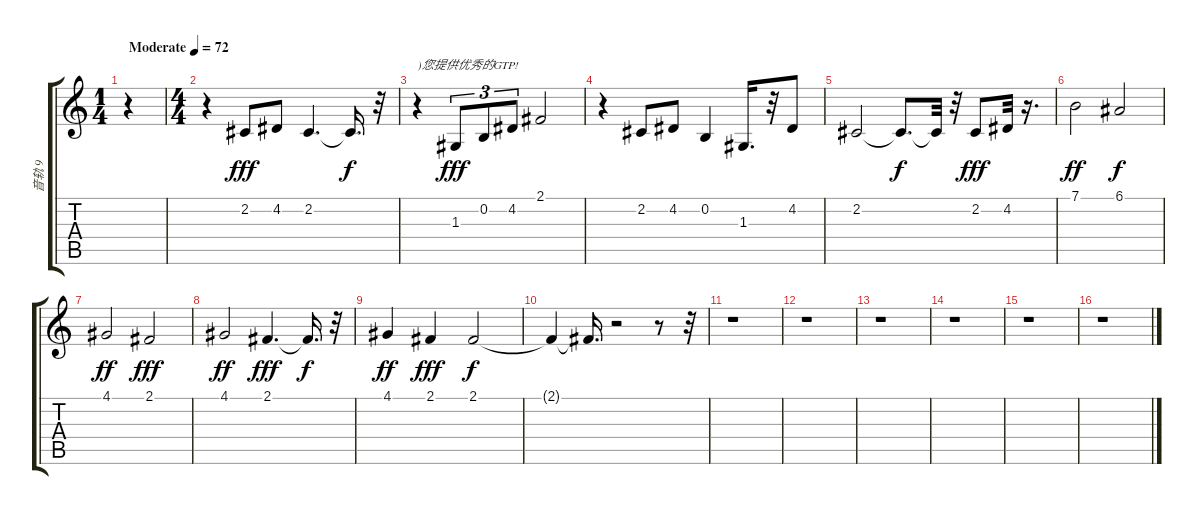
\track ("音轨 9" "音轨 9") {instrument choiraahs}
\staff {score tabs}
\tuning (E4 B3 G3 D3 A2 E2) {hide}
\ts (1 4)
\tempo (72 "Moderate")
\clef g2
\ks c
r.4{dy fff instrument choiraahs} |
\ts (4 4)
r.4 2.2.8 4.2.8 2.2.4{d} 2.2{t}.16{d dy f} r.32 |
r.4{txt ")您提供优秀的GTP!"} 1.3.8{tu (3 2) dy fff} 0.2.8{tu (3 2)} 4.2.8{tu (3 2)} 2.1.2 |
r.4 2.2.8 4.2.8 0.2.4 1.3.16{d} r.32 4.2.8 |
2.2.2 2.2{t}.8{d dy f} 2.2{t}.32 r.32 2.2.8{dy fff} 4.2.32 r.16{d} |
7.1.2{dy ff} 6.1.2{dy f} |
4.1.2{dy ff} 2.1.2{dy fff} |
4.1.2{dy ff} 2.1.4{d dy fff} 2.1{t}.16{d dy f} r.32 |
4.1.4{dy ff} 2.1.4{dy fff} 2.1.2{dy f} |
2.1{t}.4 2.1{t}.16{d} r.2 r.8 r.32 |
r.1 |
r.1 |
r.1 |
r.1 |
r.1 |
r.1
